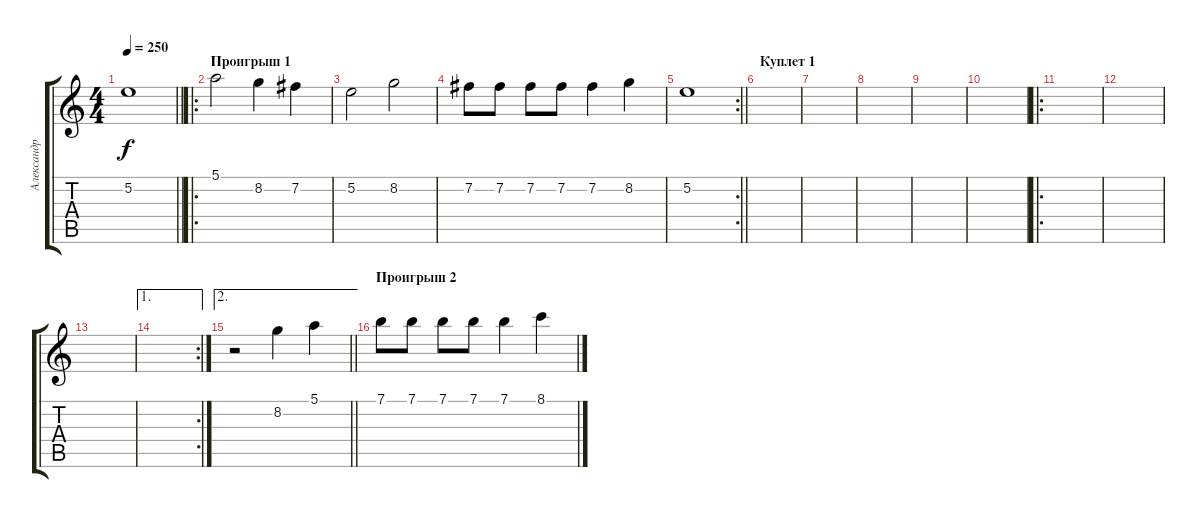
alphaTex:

\track ("Александр Чеснаков" "Александр ") {instrument overdrivenguitar}
\staff {score tabs}
\tuning (E4 B3 G3 D3 A2 E2) {hide}
\ts (4 4)
\tempo 250
\clef g2
\barLineRight lightlight
\ks c
5.2.1{dy f} |
\ro
\section ("" "Проигрыш 1")
5.1.2 8.2.4 7.2.4 |
5.2.2 8.2.2 |
7.2.8 7.2.8 7.2.8 7.2.8 7.2.4 8.2.4 |
\rc 2
\barLineRight lightlight
5.2.1 |
\section ("" "Куплет 1 ")
|
|
|
|
|
\ro
|
|
|
\ae 1
\rc 2
|
\ae 2
\barLineRight lightlight
r.2 8.2.4 5.1.4 |
\section ("" "Проигрыш 2")
7.1.8 7.1.8 7.1.8 7.1.8 7.1.4 8.1.4
